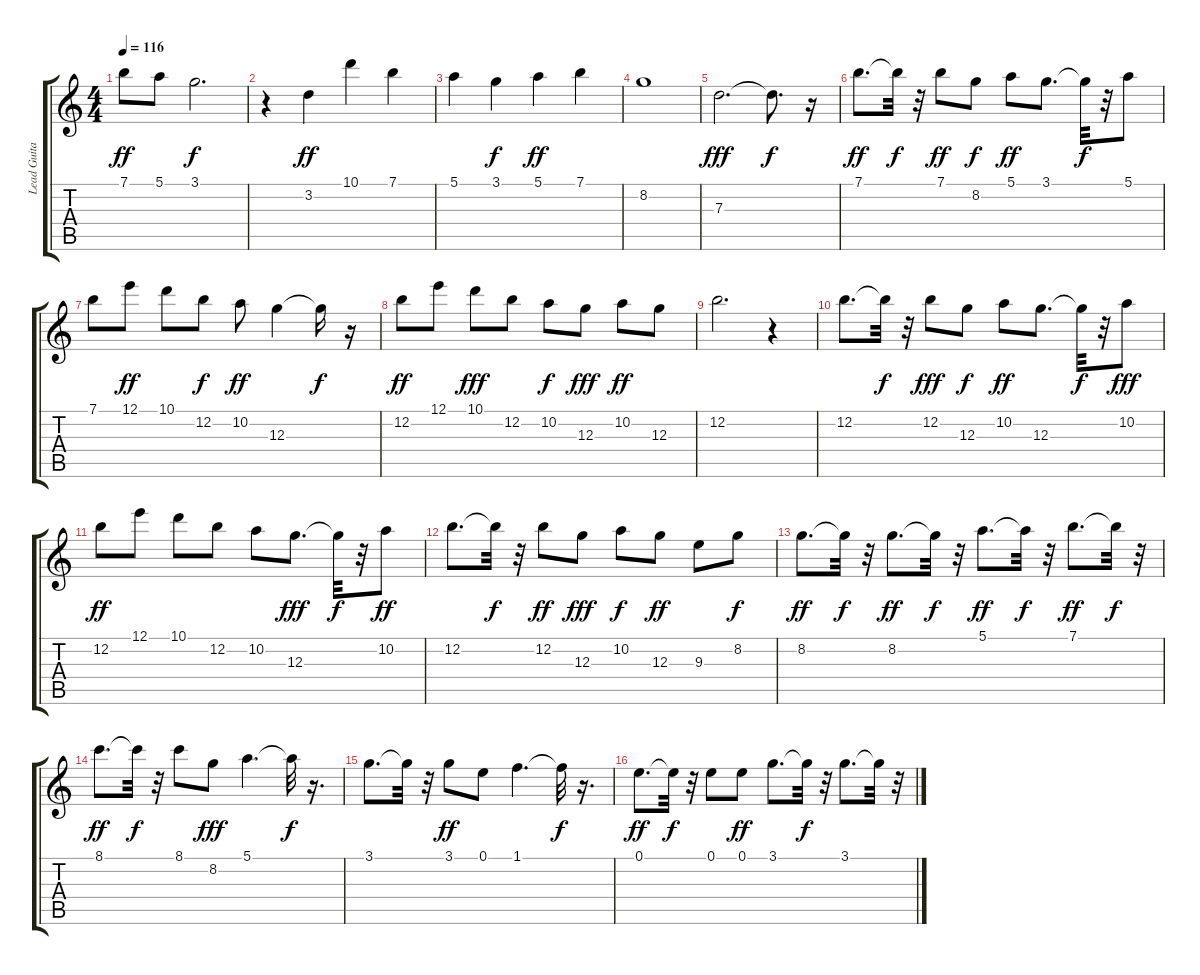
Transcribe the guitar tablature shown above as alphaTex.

\track ("Lead Guitar 1" "Lead Guita") {instrument acousticguitarnylon}
\staff {score tabs}
\tuning (E4 B3 G3 D3 A2 E2) {hide}
\ts (4 4)
\tempo 116
\clef g2
\ks c
7.1.8{dy ff} 5.1.8 3.1.2{d dy f} |
r.4 3.2.4{dy ff} 10.1.4 7.1.4 |
5.1.4 3.1.4{dy f} 5.1.4{dy ff} 7.1.4 |
8.2.1 |
7.3.2{d dy fff} 7.3{t}.8{d dy f} r.16 |
7.1.8{d dy ff} 7.1{t}.32{dy f} r.32 7.1.8{dy ff} 8.2.8{dy f} 5.1.8{dy ff} 3.1.8{d} 3.1{t}.32{dy f} r.32 5.1.8 |
7.1.8 12.1.8{dy ff} 10.1.8 12.2.8{dy f} 10.2.8{dy ff} 12.3.4 12.3{t}.16{dy f} r.16 |
12.2.8{dy ff} 12.1.8 10.1.8{dy fff} 12.2.8 10.2.8{dy f} 12.3.8{dy fff} 10.2.8{dy ff} 12.3.8 |
12.2.2{d} r.4 |
12.2.8{d} 12.2{t}.32{dy f} r.32 12.2.8{dy fff} 12.3.8{dy f} 10.2.8{dy ff} 12.3.8{d} 12.3{t}.32{dy f} r.32 10.2.8{dy fff} |
12.2.8{dy ff} 12.1.8 10.1.8 12.2.8 10.2.8 12.3.8{d dy fff} 12.3{t}.32{dy f} r.32 10.2.8{dy ff} |
12.2.8{d} 12.2{t}.32{dy f} r.32 12.2.8{dy ff} 12.3.8{dy fff} 10.2.8{dy f} 12.3.8{dy ff} 9.3.8 8.2.8{dy f} |
8.2.8{d dy ff} 8.2{t}.32{dy f} r.32 8.2.8{d dy ff} 8.2{t}.32{dy f} r.32 5.1.8{d dy ff} 5.1{t}.32{dy f} r.32 7.1.8{d dy ff} 7.1{t}.32{dy f} r.32 |
8.1.8{d dy ff} 8.1{t}.32{dy f} r.32 8.1.8 8.2.8{dy fff} 5.1.4{d} 5.1{t}.32{dy f} r.16{d} |
3.1.8{d} 3.1{t}.32 r.32 3.1.8{dy ff} 0.1.8 1.1.4{d} 1.1{t}.32{dy f} r.16{d} |
0.1.8{d dy ff} 0.1{t}.32{dy f} r.32 0.1.8 0.1.8{dy ff} 3.1.8{d} 3.1{t}.32{dy f} r.32 3.1.8{d} 3.1{t}.32 r.32
